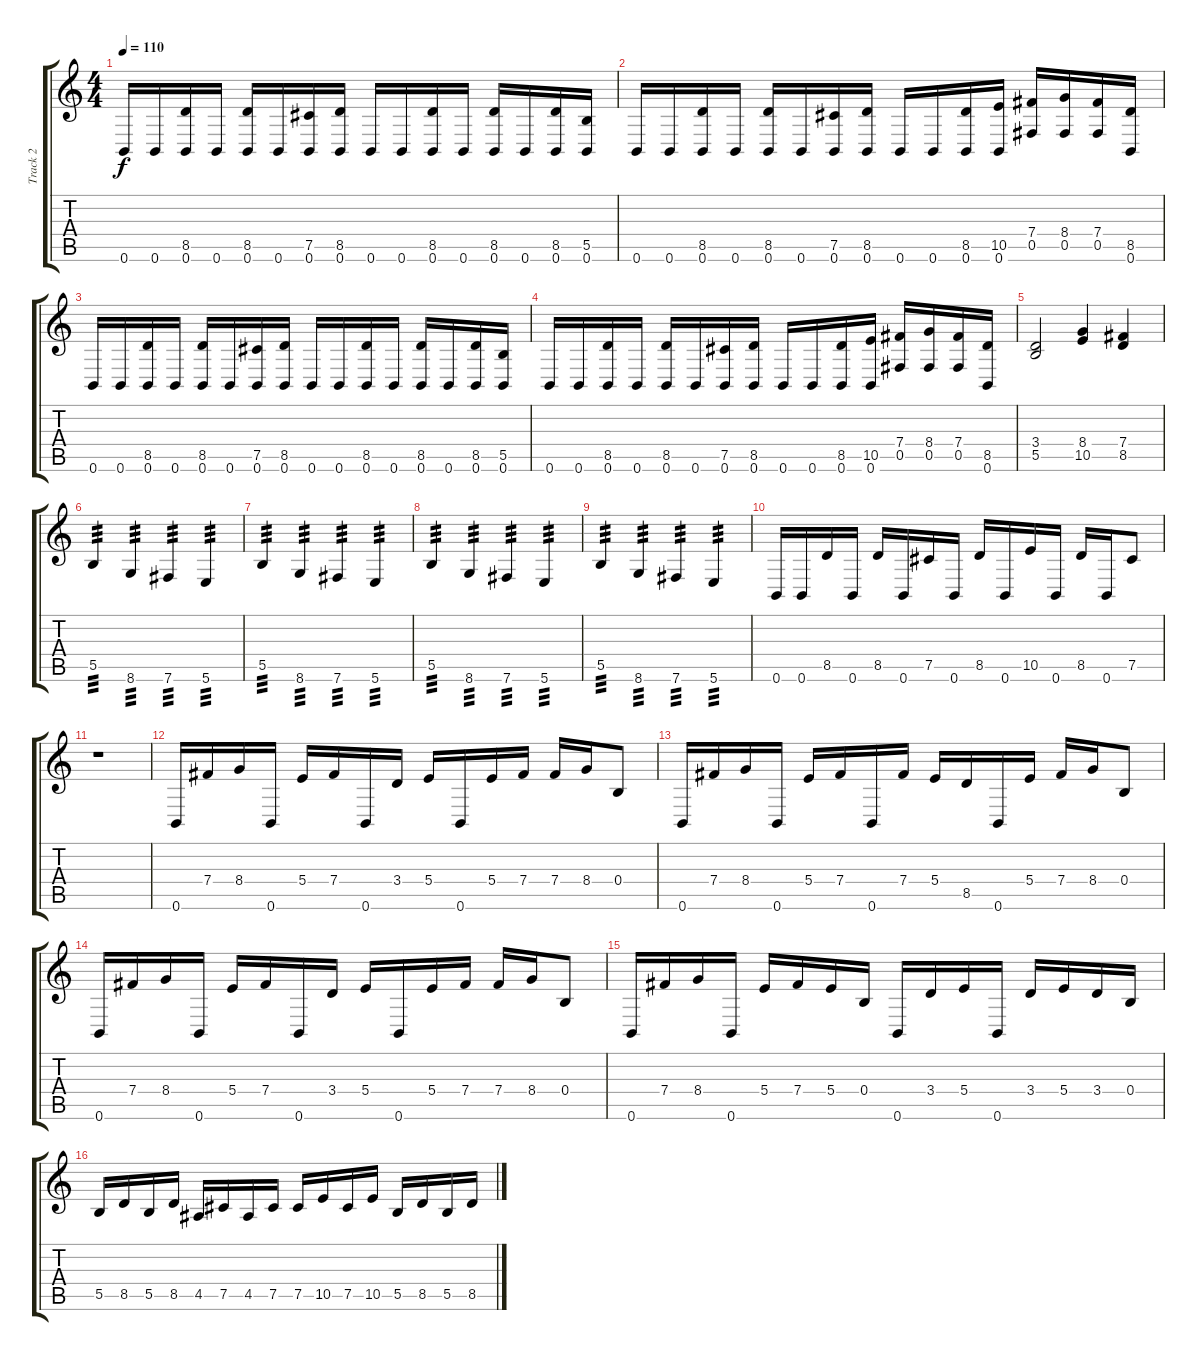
\track ("Track 2" "Track 2") {instrument overdrivenguitar}
\staff {score tabs}
\tuning (Db4 Ab3 E3 B2 Gb2 B1) {hide}
\ts (4 4)
\tempo 110
\clef g2
\ks c
0.6.16{dy f} 0.6.16 (8.5 0.6).16 0.6.16 (8.5 0.6).16 0.6.16 (7.5 0.6).16 (8.5 0.6).16 0.6.16 0.6.16 (8.5 0.6).16 0.6.16 (8.5 0.6).16 0.6.16 (8.5 0.6).16 (5.5 0.6).16 |
0.6.16 0.6.16 (8.5 0.6).16 0.6.16 (8.5 0.6).16 0.6.16 (7.5 0.6).16 (8.5 0.6).16 0.6.16 0.6.16 (8.5 0.6).16 (10.5 0.6).16 (7.4 0.5).16 (8.4 0.5).16 (7.4 0.5).16 (8.5 0.6).16 |
0.6.16 0.6.16 (8.5 0.6).16 0.6.16 (8.5 0.6).16 0.6.16 (7.5 0.6).16 (8.5 0.6).16 0.6.16 0.6.16 (8.5 0.6).16 0.6.16 (8.5 0.6).16 0.6.16 (8.5 0.6).16 (5.5 0.6).16 |
0.6.16 0.6.16 (8.5 0.6).16 0.6.16 (8.5 0.6).16 0.6.16 (7.5 0.6).16 (8.5 0.6).16 0.6.16 0.6.16 (8.5 0.6).16 (10.5 0.6).16 (7.4 0.5).16 (8.4 0.5).16 (7.4 0.5).16 (8.5 0.6).16 |
(3.4 5.5).2 (8.4 10.5).4 (7.4 8.5).4 |
5.5.4{tp 3} 8.6.4{tp 3} 7.6.4{tp 3} 5.6.4{tp 3} |
5.5.4{tp 3} 8.6.4{tp 3} 7.6.4{tp 3} 5.6.4{tp 3} |
5.5.4{tp 3} 8.6.4{tp 3} 7.6.4{tp 3} 5.6.4{tp 3} |
5.5.4{tp 3} 8.6.4{tp 3} 7.6.4{tp 3} 5.6.4{tp 3} |
0.6.16 0.6.16 8.5.16 0.6.16 8.5.16 0.6.16 7.5.16 0.6.16 8.5.16 0.6.16 10.5.16 0.6.16 8.5.16 0.6.16 7.5.8 |
r.1 |
0.6.16 7.4.16 8.4.16 0.6.16 5.4.16 7.4.16 0.6.16 3.4.16 5.4.16 0.6.16 5.4.16 7.4.16 7.4.16 8.4.16 0.4.8 |
0.6.16 7.4.16 8.4.16 0.6.16 5.4.16 7.4.16 0.6.16 7.4.16 5.4.16 8.5.16 0.6.16 5.4.16 7.4.16 8.4.16 0.4.8 |
0.6.16 7.4.16 8.4.16 0.6.16 5.4.16 7.4.16 0.6.16 3.4.16 5.4.16 0.6.16 5.4.16 7.4.16 7.4.16 8.4.16 0.4.8 |
0.6.16 7.4.16 8.4.16 0.6.16 5.4.16 7.4.16 5.4.16 0.4.16 0.6.16 3.4.16 5.4.16 0.6.16 3.4.16 5.4.16 3.4.16 0.4.16 |
5.5.16 8.5.16 5.5.16 8.5.16 4.5.16 7.5.16 4.5.16 7.5.16 7.5.16 10.5.16 7.5.16 10.5.16 5.5.16 8.5.16 5.5.16 8.5.16
